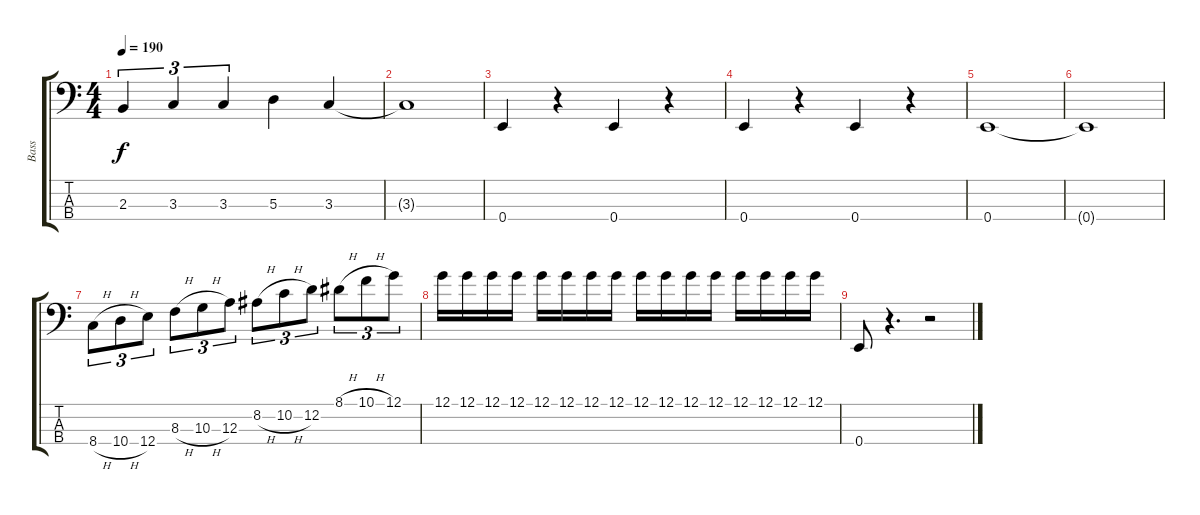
\track ("Bass" "Bass") {instrument electricbasspick}
\staff {score tabs}
\tuning (G2 D2 A1 E1) {hide}
\ts (4 4)
\tempo 190
\clef f4
\ks c
2.3.4{tu (3 2) dy f} 3.3.4{tu (3 2)} 3.3.4{tu (3 2)} 5.3.4 3.3.4 |
3.3{t}.1 |
0.4.4 r.4 0.4.4 r.4 |
0.4.4 r.4 0.4.4 r.4 |
0.4.1 |
0.4{t}.1 |
8.4{h}.8{tu (3 2)} 10.4{h}.8{tu (3 2)} 12.4.8{tu (3 2)} 8.3{h}.8{tu (3 2)} 10.3{h}.8{tu (3 2)} 12.3.8{tu (3 2)} 8.2{h}.8{tu (3 2)} 10.2{h}.8{tu (3 2)} 12.2.8{tu (3 2)} 8.1{h}.8{tu (3 2)} 10.1{h}.8{tu (3 2)} 12.1.8{tu (3 2)} |
12.1.16 12.1.16 12.1.16 12.1.16 12.1.16 12.1.16 12.1.16 12.1.16 12.1.16 12.1.16 12.1.16 12.1.16 12.1.16 12.1.16 12.1.16 12.1.16 |
0.4.8 r.4{d} r.2
